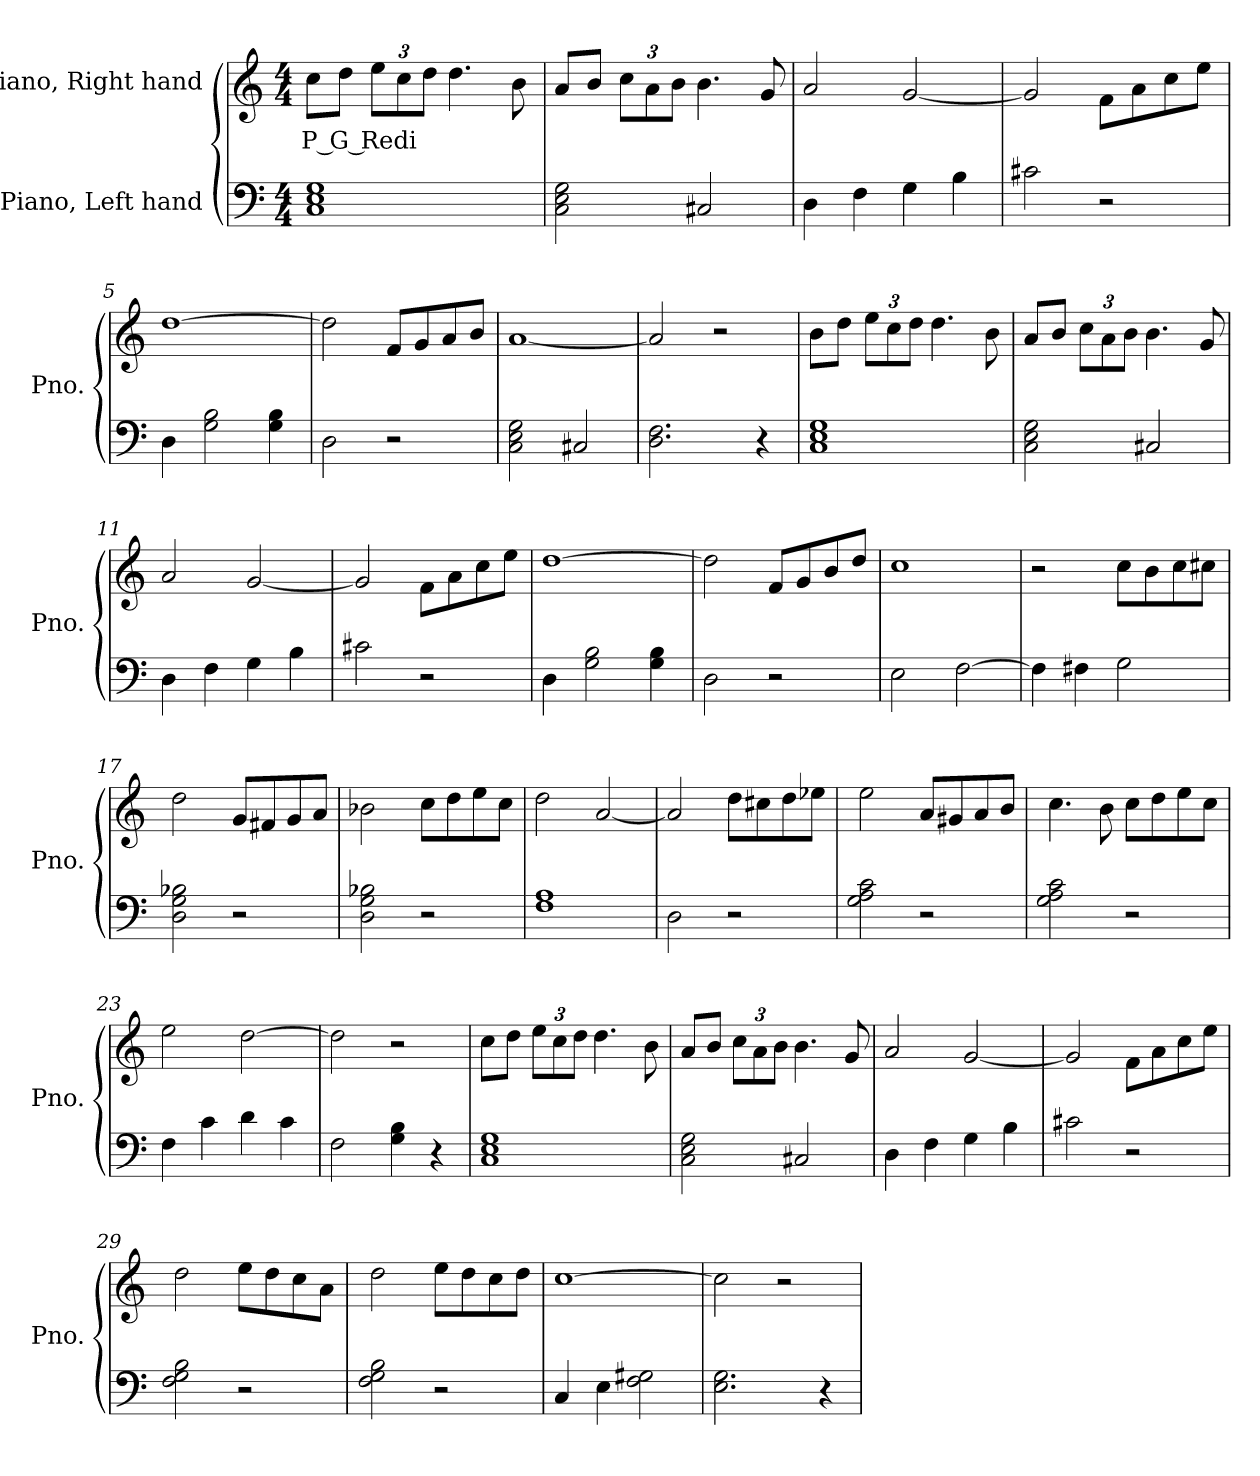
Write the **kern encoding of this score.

**kern	**kern	**text
*part2	*part1	*part1
*staff2	*staff1	*staff1
*I"Piano, Left hand	*I"Piano, Right hand	*
*I'Pno.	*I'Pno.	*
*clefF4	*clefG2	*
*k[]	*k[]	*
*M4/4	*M4/4	*
*MM120	*MM120	*
=1	=1	=1
!	!	!LO:LY:b
1C 1E 1G	8cc\L	P G Redi
.	8dd\J	.
*	*Xbrackettup	*
.	12ee\L	.
.	12cc\	.
.	12dd\J	.
.	4.dd\	.
.	8b\	.
=2	=2	=2
2C\ 2E\ 2G\	8a/L	.
.	8b/J	.
.	12cc\L	.
.	12a\	.
.	12b\J	.
2C#X/	4.b\	.
.	8g/	.
=3	=3	=3
4D\	2a/	.
4F\	.	.
4G\	[2g/	.
4B\	.	.
=4	=4	=4
2c#X\	2g/]	.
2r	8f\L	.
.	8a\	.
.	8cc\	.
.	8ee\J	.
=5	=5	=5
4D\	[1dd	.
2G\ 2B\	.	.
4G\ 4B\	.	.
!!LO:LB:g=z
=6	=6	=6
2D\	2dd\]	.
2r	8f/L	.
.	8g/	.
.	8a/	.
.	8b/J	.
=7	=7	=7
2C\ 2E\ 2G\	[1a	.
2C#X/	.	.
=8	=8	=8
2.D\ 2.F\	2a/]	.
.	2r	.
4r	.	.
=9	=9	=9
1C 1E 1G	8b\L	.
.	8dd\J	.
.	12ee\L	.
.	12cc\	.
.	12dd\J	.
.	4.dd\	.
.	8b\	.
=10	=10	=10
2C\ 2E\ 2G\	8a/L	.
.	8b/J	.
.	12cc\L	.
.	12a\	.
.	12b\J	.
2C#X/	4.b\	.
.	8g/	.
=11	=11	=11
4D\	2a/	.
4F\	.	.
4G\	[2g/	.
4B\	.	.
=12	=12	=12
2c#X\	2g/]	.
2r	8f\L	.
.	8a\	.
.	8cc\	.
.	8ee\J	.
!!LO:LB:g=z
=13	=13	=13
4D\	[1dd	.
2G\ 2B\	.	.
4G\ 4B\	.	.
=14	=14	=14
2D\	2dd\]	.
2r	8f/L	.
.	8g/	.
.	8b/	.
.	8dd/J	.
=15	=15	=15
2E\	1cc	.
[2F\	.	.
=16	=16	=16
4F\]	2r	.
4F#X\	.	.
2G\	8cc\L	.
.	8b\	.
.	8cc\	.
.	8cc#X\J	.
=17	=17	=17
2D\ 2G\ 2B-X\	2dd\	.
2r	8g/L	.
.	8f#X/	.
.	8g/	.
.	8a/J	.
=18	=18	=18
2D\ 2G\ 2B-X\	2b-X\	.
2r	8cc\L	.
.	8dd\	.
.	8ee\	.
.	8cc\J	.
=19	=19	=19
1F 1A	2dd\	.
.	[2a/	.
!!LO:LB:g=z
=20	=20	=20
2D\	2a/]	.
2r	8dd\L	.
.	8cc#X\	.
.	8dd\	.
.	8ee-X\J	.
=21	=21	=21
2G\ 2A\ 2c\	2ee\	.
2r	8a/L	.
.	8g#X/	.
.	8a/	.
.	8b/J	.
=22	=22	=22
2G\ 2A\ 2c\	4.cc\	.
.	8b\	.
2r	8cc\L	.
.	8dd\	.
.	8ee\	.
.	8cc\J	.
=23	=23	=23
4F\	2ee\	.
4c\	.	.
4d\	[2dd\	.
4c\	.	.
=24	=24	=24
2F\	2dd\]	.
4G\ 4B\	2r	.
4r	.	.
=25	=25	=25
1C 1E 1G	8cc\L	.
.	8dd\J	.
.	12ee\L	.
.	12cc\	.
.	12dd\J	.
.	4.dd\	.
.	8b\	.
!!LO:LB:g=z
=26	=26	=26
2C\ 2E\ 2G\	8a/L	.
.	8b/J	.
.	12cc\L	.
.	12a\	.
.	12b\J	.
2C#X/	4.b\	.
.	8g/	.
=27	=27	=27
4D\	2a/	.
4F\	.	.
4G\	[2g/	.
4B\	.	.
=28	=28	=28
2c#X\	2g/]	.
2r	8f\L	.
.	8a\	.
.	8cc\	.
.	8ee\J	.
=29	=29	=29
2F\ 2G\ 2B\	2dd\	.
2r	8ee\L	.
.	8dd\	.
.	8cc\	.
.	8a\J	.
=30	=30	=30
2F\ 2G\ 2B\	2dd\	.
2r	8ee\L	.
.	8dd\	.
.	8cc\	.
.	8dd\J	.
=31	=31	=31
4C/	[1cc	.
4E\	.	.
2F\ 2G#X\	.	.
=32	=32	=32
2.E\ 2.G\	2cc\]	.
.	2r	.
4r	.	.
=	=	=
*-	*-	*-
